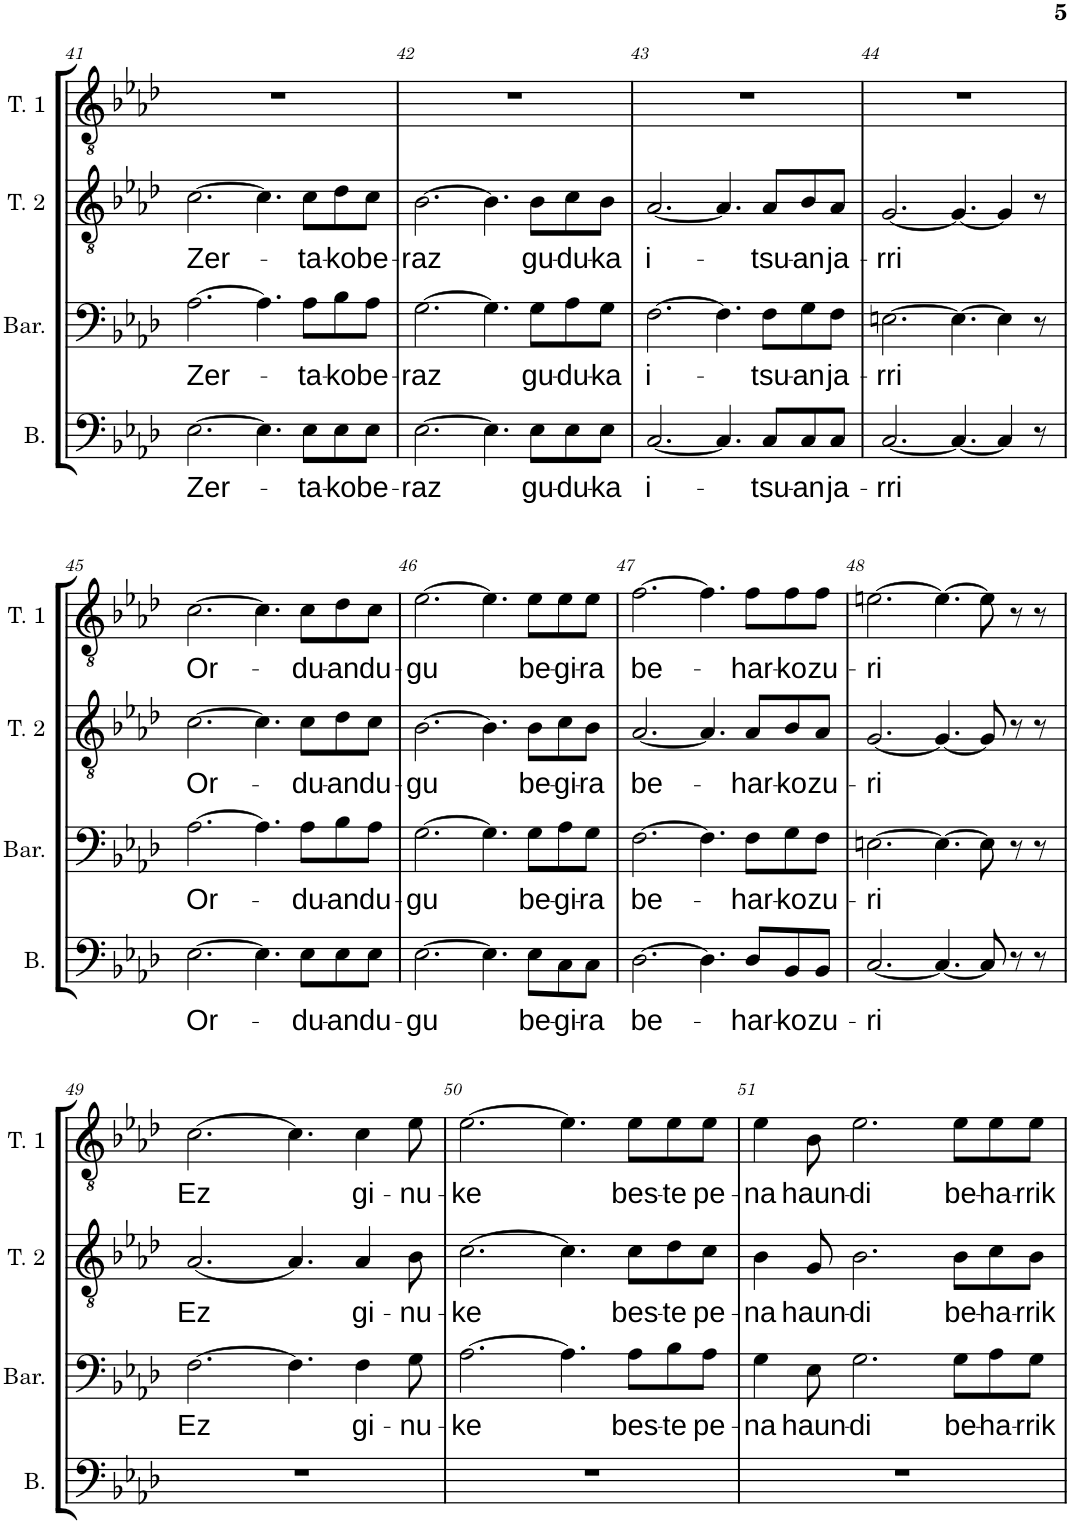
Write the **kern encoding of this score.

**kern	**text	**kern	**text	**kern	**text	**kern	**text
*part4	*part4	*part3	*part3	*part2	*part2	*part1	*part1
*staff4	*staff4	*staff3	*staff3	*staff2	*staff2	*staff1	*staff1
*I"Basse	*	*I"Baryton	*	*I"Ténor 2	*	*I"Ténor 1	*
*I'B.	*	*I'Bar.	*	*I'T. 2	*	*I'T. 1	*
!!LO:PB:g=z
*clefF4	*	*clefF4	*	*clefGv2	*	*clefGv2	*
*k[b-e-a-d-]	*	*k[b-e-a-d-]	*	*k[b-e-a-d-]	*	*k[b-e-a-d-]	*
*M12/8	*	*M12/8	*	*M12/8	*	*M12/8	*
=41	=41	=41	=41	=41	=41	=41	=41
!	!LO:LY:b	!	!LO:LY:b	!	!LO:LY:b	!	!
[2.E-\	Zer-	[2.A-\	Zer-	[2.c\	Zer-	1.r	.
4.E-\]	.	4.A-\]	.	4.c\]	.	.	.
!	!LO:LY:b	!	!LO:LY:b	!	!LO:LY:b	!	!
8E-\L	-ta-	8A-\L	-ta-	8c\L	-ta-	.	.
!	!LO:LY:b	!	!LO:LY:b	!	!LO:LY:b	!	!
8E-\	-ko	8B-\	-ko	8d-\	-ko	.	.
!	!LO:LY:b	!	!LO:LY:b	!	!LO:LY:b	!	!
8E-\J	be-	8A-\J	be-	8c\J	be-	.	.
=42	=42	=42	=42	=42	=42	=42	=42
!	!LO:LY:b	!	!LO:LY:b	!	!LO:LY:b	!	!
[2.E-\	-raz	[2.G\	-raz	[2.B-\	-raz	1.r	.
4.E-\]	.	4.G\]	.	4.B-\]	.	.	.
!	!LO:LY:b	!	!LO:LY:b	!	!LO:LY:b	!	!
8E-\L	gu-	8G\L	gu-	8B-\L	gu-	.	.
!	!LO:LY:b	!	!LO:LY:b	!	!LO:LY:b	!	!
8E-\	-du-	8A-\	-du-	8c\	-du-	.	.
!	!LO:LY:b	!	!LO:LY:b	!	!LO:LY:b	!	!
8E-\J	-ka	8G\J	-ka	8B-\J	-ka	.	.
=43	=43	=43	=43	=43	=43	=43	=43
!	!LO:LY:b	!	!LO:LY:b	!	!LO:LY:b	!	!
[2.C/	i-	[2.F\	i-	[2.A-/	i-	1.r	.
4.C/]	.	4.F\]	.	4.A-/]	.	.	.
!	!LO:LY:b	!	!LO:LY:b	!	!LO:LY:b	!	!
8C/L	-tsu-	8F\L	-tsu-	8A-/L	-tsu-	.	.
!	!LO:LY:b	!	!LO:LY:b	!	!LO:LY:b	!	!
8C/	-an	8G\	-an	8B-/	-an	.	.
!	!LO:LY:b	!	!LO:LY:b	!	!LO:LY:b	!	!
8C/J	ja-	8F\J	ja-	8A-/J	ja-	.	.
=44	=44	=44	=44	=44	=44	=44	=44
!	!LO:LY:b	!	!LO:LY:b	!	!LO:LY:b	!	!
[2.C/	-rri	[2.En\	-rri	[2.G/	-rri	1.r	.
4.C/_	.	4.E\_	.	4.G/_	.	.	.
4C/]	.	4E\]	.	4G/]	.	.	.
8r	.	8r	.	8r	.	.	.
!!LO:LB:g=z
=45	=45	=45	=45	=45	=45	=45	=45
!	!LO:LY:b	!	!LO:LY:b	!	!LO:LY:b	!	!LO:LY:b
[2.E-\	Or-	[2.A-\	Or-	[2.c\	Or-	[2.c\	Or-
4.E-\]	.	4.A-\]	.	4.c\]	.	4.c\]	.
!	!LO:LY:b	!	!LO:LY:b	!	!LO:LY:b	!	!LO:LY:b
8E-\L	-du-	8A-\L	-du-	8c\L	-du-	8c\L	-du-
!	!LO:LY:b	!	!LO:LY:b	!	!LO:LY:b	!	!LO:LY:b
8E-\	-an	8B-\	-an	8d-\	-an	8d-\	-an
!	!LO:LY:b	!	!LO:LY:b	!	!LO:LY:b	!	!LO:LY:b
8E-\J	du-	8A-\J	du-	8c\J	du-	8c\J	du-
=46	=46	=46	=46	=46	=46	=46	=46
!	!LO:LY:b	!	!LO:LY:b	!	!LO:LY:b	!	!LO:LY:b
[2.E-\	-gu	[2.G\	-gu	[2.B-\	-gu	[2.e-\	-gu
4.E-\]	.	4.G\]	.	4.B-\]	.	4.e-\]	.
!	!LO:LY:b	!	!LO:LY:b	!	!LO:LY:b	!	!LO:LY:b
8E-\L	be-	8G\L	be-	8B-\L	be-	8e-\L	be-
!	!LO:LY:b	!	!LO:LY:b	!	!LO:LY:b	!	!LO:LY:b
8C\	-gi-	8A-\	-gi-	8c\	-gi-	8e-\	-gi-
!	!LO:LY:b	!	!LO:LY:b	!	!LO:LY:b	!	!LO:LY:b
8C\J	-ra	8G\J	-ra	8B-\J	-ra	8e-\J	-ra
=47	=47	=47	=47	=47	=47	=47	=47
!	!LO:LY:b	!	!LO:LY:b	!	!LO:LY:b	!	!LO:LY:b
[2.D-\	be-	[2.F\	be-	[2.A-/	be-	[2.f\	be-
4.D-\]	.	4.F\]	.	4.A-/]	.	4.f\]	.
!	!LO:LY:b	!	!LO:LY:b	!	!LO:LY:b	!	!LO:LY:b
8D-/L	-har-	8F\L	-har-	8A-/L	-har-	8f\L	-har-
!	!LO:LY:b	!	!LO:LY:b	!	!LO:LY:b	!	!LO:LY:b
8BB-/	-ko	8G\	-ko	8B-/	-ko	8f\	-ko
!	!LO:LY:b	!	!LO:LY:b	!	!LO:LY:b	!	!LO:LY:b
8BB-/J	zu-	8F\J	zu-	8A-/J	zu-	8f\J	zu-
=48	=48	=48	=48	=48	=48	=48	=48
!	!LO:LY:b	!	!LO:LY:b	!	!LO:LY:b	!	!LO:LY:b
[2.C/	-ri	[2.En\	-ri	[2.G/	-ri	[2.en\	-ri
4.C/_	.	4.E\_	.	4.G/_	.	4.e\_	.
8C/]	.	8E\]	.	8G/]	.	8e\]	.
8r	.	8r	.	8r	.	8r	.
8r	.	8r	.	8r	.	8r	.
!!LO:LB:g=z
=49	=49	=49	=49	=49	=49	=49	=49
!	!	!	!LO:LY:b	!	!LO:LY:b	!	!LO:LY:b
1.r	.	[2.F\	Ez	[2.A-/	Ez	[2.c\	Ez
.	.	4.F\]	.	4.A-/]	.	4.c\]	.
!	!	!	!LO:LY:b	!	!LO:LY:b	!	!LO:LY:b
.	.	4F\	gi-	4A-/	gi-	4c\	gi-
!	!	!	!LO:LY:b	!	!LO:LY:b	!	!LO:LY:b
.	.	8G\	-nu-	8B-\	-nu-	8e-\	-nu-
=50	=50	=50	=50	=50	=50	=50	=50
!	!	!	!LO:LY:b	!	!LO:LY:b	!	!LO:LY:b
1.r	.	[2.A-\	-ke	[2.c\	-ke	[2.e-\	-ke
.	.	4.A-\]	.	4.c\]	.	4.e-\]	.
!	!	!	!LO:LY:b	!	!LO:LY:b	!	!LO:LY:b
.	.	8A-\L	bes-	8c\L	bes-	8e-\L	bes-
!	!	!	!LO:LY:b	!	!LO:LY:b	!	!LO:LY:b
.	.	8B-\	-te	8d-\	-te	8e-\	-te
!	!	!	!LO:LY:b	!	!LO:LY:b	!	!LO:LY:b
.	.	8A-\J	pe-	8c\J	pe-	8e-\J	pe-
=51	=51	=51	=51	=51	=51	=51	=51
!	!	!	!LO:LY:b	!	!LO:LY:b	!	!LO:LY:b
1.r	.	4G\	-na	4B-\	-na	4e-\	-na
!	!	!	!LO:LY:b	!	!LO:LY:b	!	!LO:LY:b
.	.	8E-\	haun-	8G/	haun-	8B-\	haun-
!	!	!	!LO:LY:b	!	!LO:LY:b	!	!LO:LY:b
.	.	2.G\	-di	2.B-\	-di	2.e-\	-di
!	!	!	!LO:LY:b	!	!LO:LY:b	!	!LO:LY:b
.	.	8G\L	be-	8B-\L	be-	8e-\L	be-
!	!	!	!LO:LY:b	!	!LO:LY:b	!	!LO:LY:b
.	.	8A-\	-ha-	8c\	-ha-	8e-\	-ha-
!	!	!	!LO:LY:b	!	!LO:LY:b	!	!LO:LY:b
.	.	8G\J	-rrik	8B-\J	-rrik	8e-\J	-rrik
=	=	=	=	=	=	=	=
*-	*-	*-	*-	*-	*-	*-	*-
